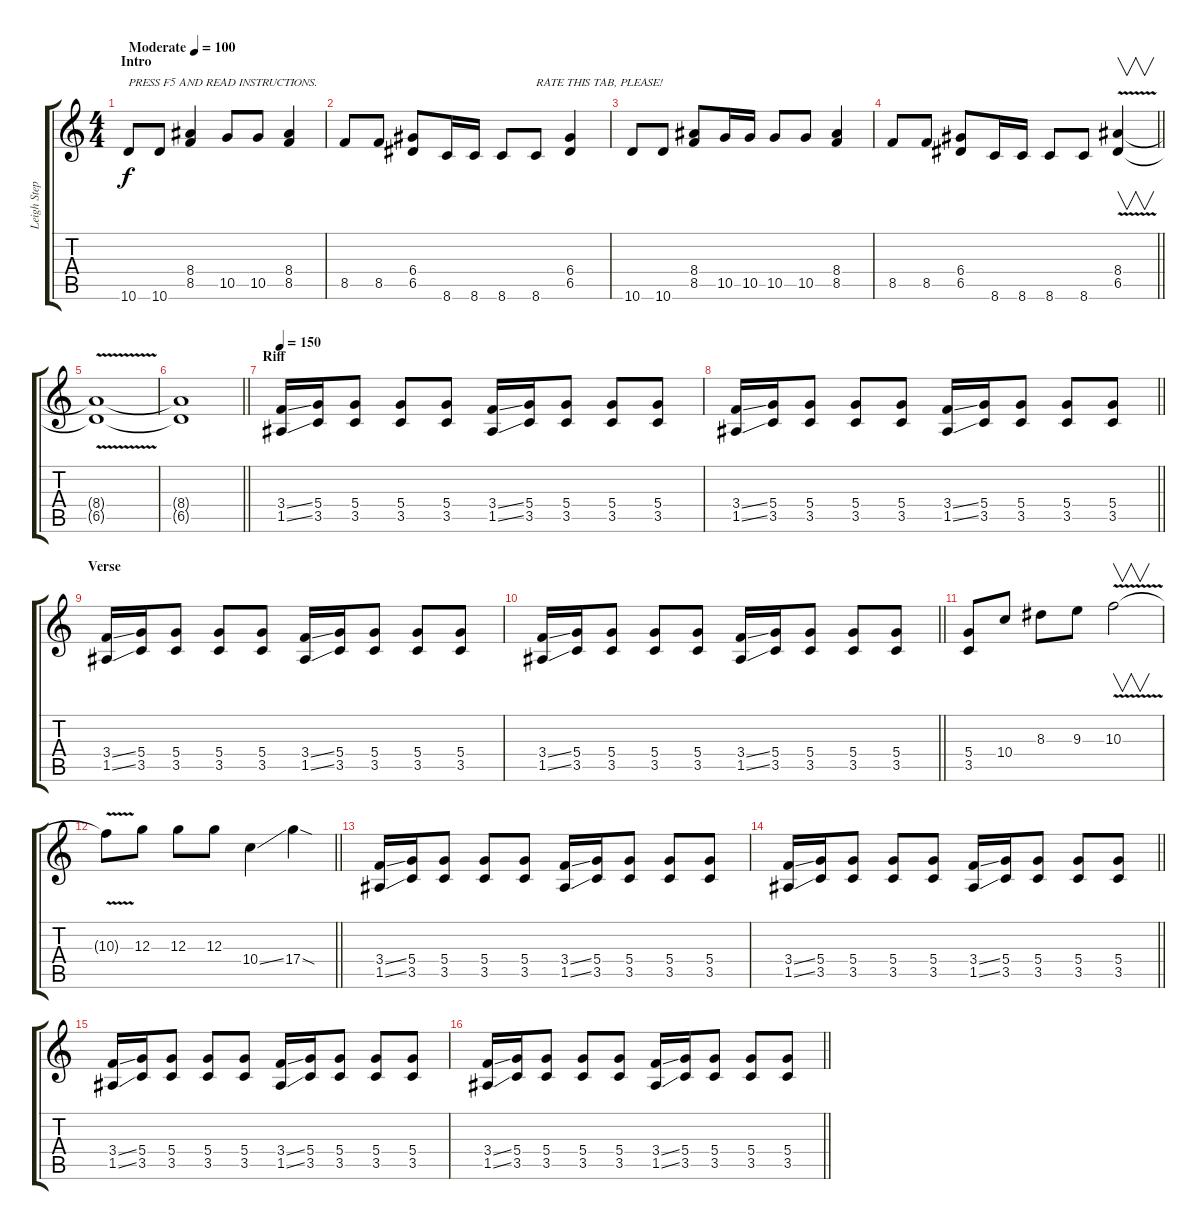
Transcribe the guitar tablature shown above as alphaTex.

\track ("Leigh Stephens" "Leigh Step") {instrument overdrivenguitar}
\staff {score tabs}
\tuning (E4 B3 G3 D3 A2 E2) {hide}
\ts (4 4)
\section ("" "Intro")
\tempo (100 "Moderate")
\clef g2
\ks c
10.6.8{txt "PRESS F5 AND READ INSTRUCTIONS." dy f instrument overdrivenguitar} 10.6.8 (8.4 8.5).4 10.5.8 10.5.8 (8.4 8.5).4 |
8.5.8 8.5.8 (6.4 6.5).8 8.6.16 8.6.16 8.6.8 8.6.8{txt "RATE THIS TAB, PLEASE!"} (6.4 6.5).4 |
10.6.8 10.6.8 (8.4 8.5).8 10.5.16 10.5.16 10.5.8 10.5.8 (8.4 8.5).4 |
\barLineRight lightlight
8.5.8 8.5.8 (6.4 6.5).8 8.6.16 8.6.16 8.6.8 8.6.8 (8.4 6.5{v}).4{v} |
(8.4{t} 6.5{t}).1 |
\barLineRight lightlight
(8.4{t} 6.5{t}).1 |
\section ("" "Riff")
\tempo 150
(3.4{ss} 1.5{ss}).16 (5.4 3.5).16 (5.4 3.5).8 (5.4 3.5).8 (5.4 3.5).8 (3.4{ss} 1.5{ss}).16 (5.4 3.5).16 (5.4 3.5).8 (5.4 3.5).8 (5.4 3.5).8 |
\barLineRight lightlight
(3.4{ss} 1.5{ss}).16 (5.4 3.5).16 (5.4 3.5).8 (5.4 3.5).8 (5.4 3.5).8 (3.4{ss} 1.5{ss}).16 (5.4 3.5).16 (5.4 3.5).8 (5.4 3.5).8 (5.4 3.5).8 |
\section ("" "Verse")
(3.4{ss} 1.5{ss}).16 (5.4 3.5).16 (5.4 3.5).8 (5.4 3.5).8 (5.4 3.5).8 (3.4{ss} 1.5{ss}).16 (5.4 3.5).16 (5.4 3.5).8 (5.4 3.5).8 (5.4 3.5).8 |
\barLineRight lightlight
(3.4{ss} 1.5{ss}).16 (5.4 3.5).16 (5.4 3.5).8 (5.4 3.5).8 (5.4 3.5).8 (3.4{ss} 1.5{ss}).16 (5.4 3.5).16 (5.4 3.5).8 (5.4 3.5).8 (5.4 3.5).8 |
(5.4 3.5).8 10.4.8 8.3.8 9.3.8 10.3{v}.2{v} |
\barLineRight lightlight
10.3{t}.8 12.3.8 12.3.8 12.3.8 10.4{ss}.4 17.4{sod}.4 |
(3.4{ss} 1.5{ss}).16 (5.4 3.5).16 (5.4 3.5).8 (5.4 3.5).8 (5.4 3.5).8 (3.4{ss} 1.5{ss}).16 (5.4 3.5).16 (5.4 3.5).8 (5.4 3.5).8 (5.4 3.5).8 |
\barLineRight lightlight
(3.4{ss} 1.5{ss}).16 (5.4 3.5).16 (5.4 3.5).8 (5.4 3.5).8 (5.4 3.5).8 (3.4{ss} 1.5{ss}).16 (5.4 3.5).16 (5.4 3.5).8 (5.4 3.5).8 (5.4 3.5).8 |
(3.4{ss} 1.5{ss}).16 (5.4 3.5).16 (5.4 3.5).8 (5.4 3.5).8 (5.4 3.5).8 (3.4{ss} 1.5{ss}).16 (5.4 3.5).16 (5.4 3.5).8 (5.4 3.5).8 (5.4 3.5).8 |
\barLineRight lightlight
(3.4{ss} 1.5{ss}).16 (5.4 3.5).16 (5.4 3.5).8 (5.4 3.5).8 (5.4 3.5).8 (3.4{ss} 1.5{ss}).16 (5.4 3.5).16 (5.4 3.5).8 (5.4 3.5).8 (5.4 3.5).8
